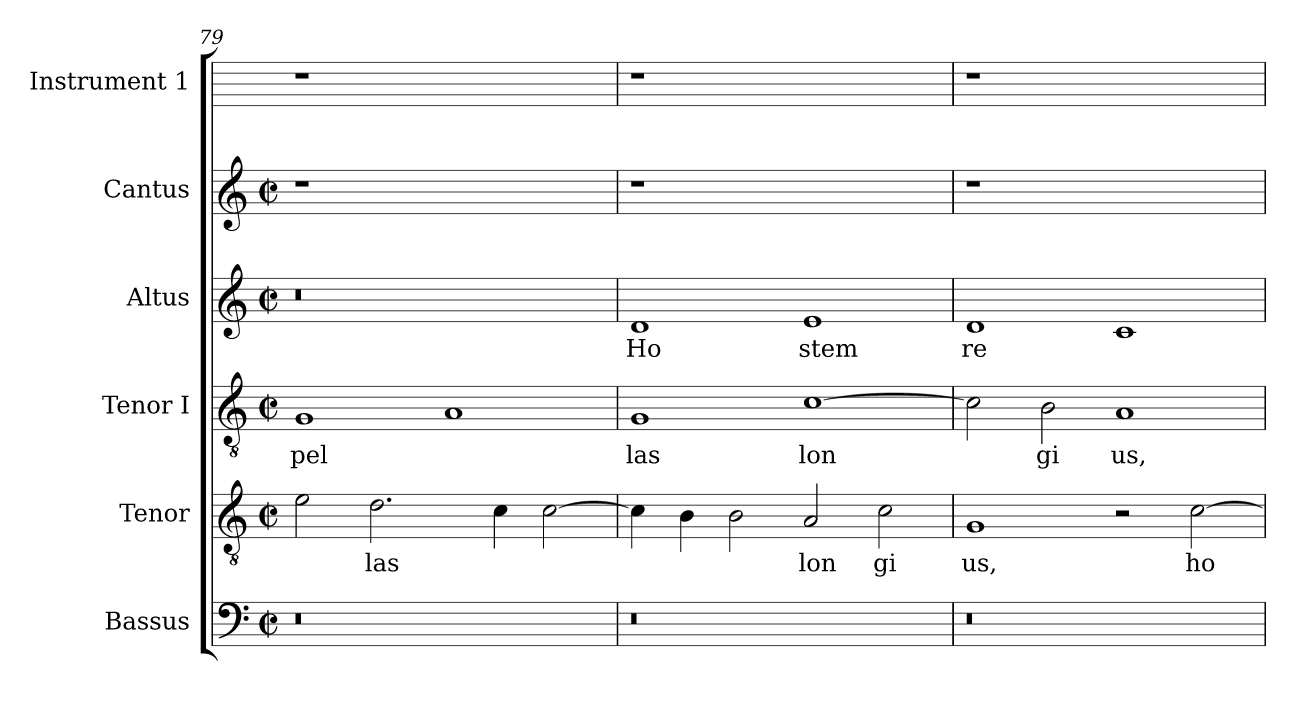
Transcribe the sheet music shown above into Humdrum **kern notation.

**kern	**kern	**text	**kern	**text	**kern	**text	**kern	**kern
*part6	*part5	*part5	*part4	*part4	*part3	*part3	*part2	*part1
*staff6	*staff5	*staff5	*staff4	*staff4	*staff3	*staff3	*staff2	*staff1
*I"Bassus	*I"Tenor	*	*I"Tenor I	*	*I"Altus	*	*I"Cantus	*I"Instrument 1
*I'Bassus	*I'Tenor	*	*I'Tenor I	*	*I'Altus	*	*I'Cantus	*
*clefF4	*clefGv2	*	*clefGv2	*	*clefG2	*	*clefG2	*
*M2/2	*M2/2	*	*M2/2	*	*M2/2	*	*M2/2	*
*met(c|)	*met(c|)	*	*met(c|)	*	*met(c|)	*	*met(c|)	*
=79	=79	=79	=79	=79	=79	=79	=79	=79
!	!	!	!	!LO:LY:b:cj	!	!	!	!
0r	2e\	.	1G	pel	0r	.	1r	1r
!	!	!LO:LY:b	!	!	!	!	!	!
.	2.d\	las	.	.	.	.	.	.
.	.	.	1A	.	.	.	1ryy	1ryy
.	4c\	.	.	.	.	.	.	.
.	[>2c\	.	.	.	.	.	.	.
=80	=80	=80	=80	=80	=80	=80	=80	=80
!	!	!	!	!LO:LY:b:cj	!	!LO:LY:b:cj	!	!
0r	4c\]	.	1G	las	1d	Ho	1r	1r
.	4B\	.	.	.	.	.	.	.
.	2B\	.	.	.	.	.	.	.
!	!	!LO:LY:b:cj	!	!LO:LY:b:cj	!	!LO:LY:b:cj	!	!
.	2A/	lon	[>1c	lon	1e	stem	1ryy	1ryy
!	!	!LO:LY:b:cj	!	!	!	!	!	!
.	2c\	gi	.	.	.	.	.	.
=81	=81	=81	=81	=81	=81	=81	=81	=81
!	!	!LO:LY:b:cj	!	!	!	!LO:LY:b:cj	!	!
0r	1G	us,	2c\]	.	1d	re	1r	1r
!	!	!	!	!LO:LY:b:cj	!	!	!	!
.	.	.	2B\	gi	.	.	.	.
!	!	!	!	!LO:LY:b:cj	!	!	!	!
.	2r	.	1A	us,	1c	.	1ryy	1ryy
!	!	!LO:LY:b:cj	!	!	!	!	!	!
.	[>2c\	ho	.	.	.	.	.	.
=	=	=	=	=	=	=	=	=
*-	*-	*-	*-	*-	*-	*-	*-	*-
